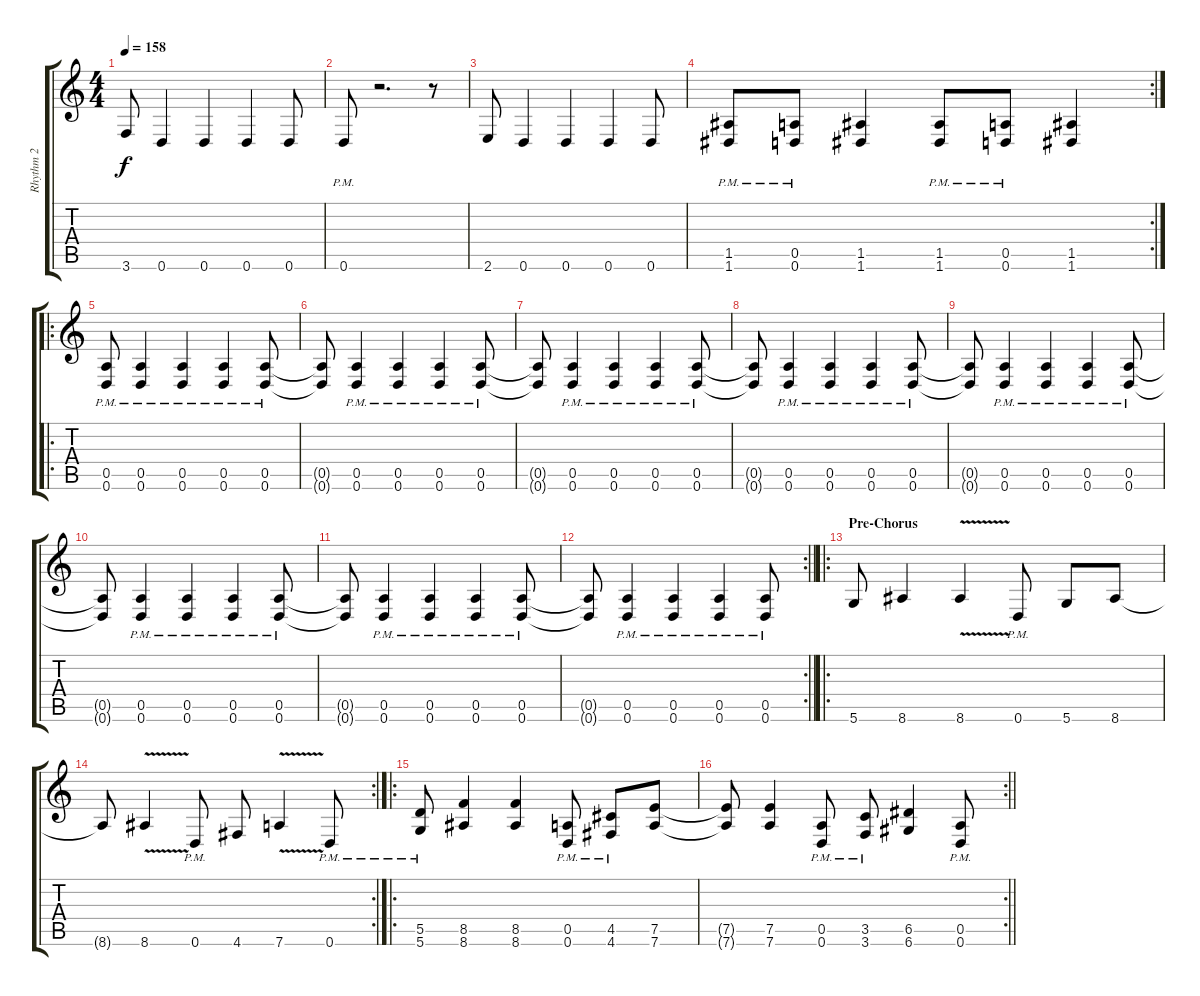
\track ("Rhythm 2" "Rhythm 2") {instrument distortionguitar}
\staff {score tabs}
\tuning (E4 B3 G3 D3 A2 D2) {hide}
\ts (4 4)
\tempo 158
\clef g2
\ks c
3.6.8{dy f} 0.6.4 0.6.4 0.6.4 0.6.8 |
0.6{pm}.8 r.2{d} r.8 |
2.6.8 0.6.4 0.6.4 0.6.4 0.6.8 |
\rc 2
(1.5{pm} 1.6{pm}).8 (0.5{pm} 0.6{pm}).8 (1.5 1.6).4 (1.5{pm} 1.6{pm}).8 (0.5{pm} 0.6{pm}).8 (1.5 1.6).4 |
\ro
(0.5{pm} 0.6{pm}).8 (0.5{pm} 0.6{pm}).4 (0.5{pm} 0.6{pm}).4 (0.5{pm} 0.6{pm}).4 (0.5{pm} 0.6{pm}).8 |
(0.5{t} 0.6{t}).8 (0.5{pm} 0.6{pm}).4 (0.5{pm} 0.6{pm}).4 (0.5{pm} 0.6{pm}).4 (0.5{pm} 0.6{pm}).8 |
(0.5{t} 0.6{t}).8 (0.5{pm} 0.6{pm}).4 (0.5{pm} 0.6{pm}).4 (0.5{pm} 0.6{pm}).4 (0.5{pm} 0.6{pm}).8 |
(0.5{t} 0.6{t}).8 (0.5{pm} 0.6{pm}).4 (0.5{pm} 0.6{pm}).4 (0.5{pm} 0.6{pm}).4 (0.5{pm} 0.6{pm}).8 |
(0.5{t} 0.6{t}).8 (0.5{pm} 0.6{pm}).4 (0.5{pm} 0.6{pm}).4 (0.5{pm} 0.6{pm}).4 (0.5{pm} 0.6{pm}).8 |
(0.5{t} 0.6{t}).8 (0.5{pm} 0.6{pm}).4 (0.5{pm} 0.6{pm}).4 (0.5{pm} 0.6{pm}).4 (0.5{pm} 0.6{pm}).8 |
(0.5{t} 0.6{t}).8 (0.5{pm} 0.6{pm}).4 (0.5{pm} 0.6{pm}).4 (0.5{pm} 0.6{pm}).4 (0.5{pm} 0.6{pm}).8 |
\rc 2
\barLineRight lightlight
(0.5{t} 0.6{t}).8 (0.5{pm} 0.6{pm}).4 (0.5{pm} 0.6{pm}).4 (0.5{pm} 0.6{pm}).4 (0.5{pm} 0.6{pm}).8 |
\ro
\section ("" "Pre-Chorus")
5.6.8 8.6.4 8.6{v}.4 0.6{pm}.8 5.6.8 8.6.8 |
\rc 2
8.6{t}.8 8.6{v}.4 0.6{pm}.8 4.6.8 7.6{v}.4 0.6{pm}.8 |
\ro
(5.5{pm} 5.6{pm}).8 (8.5 8.6).4 (8.5 8.6).4 (0.5{pm} 0.6{pm}).8 (4.5{pm} 4.6{pm}).8 (7.5 7.6).8 |
\rc 2
\barLineRight lightlight
(7.5{t} 7.6{t}).8 (7.5 7.6).4 (0.5{pm} 0.6{pm}).8 (3.5{pm} 3.6{pm}).8 (6.5 6.6).4 (0.5{pm} 0.6{pm}).8
